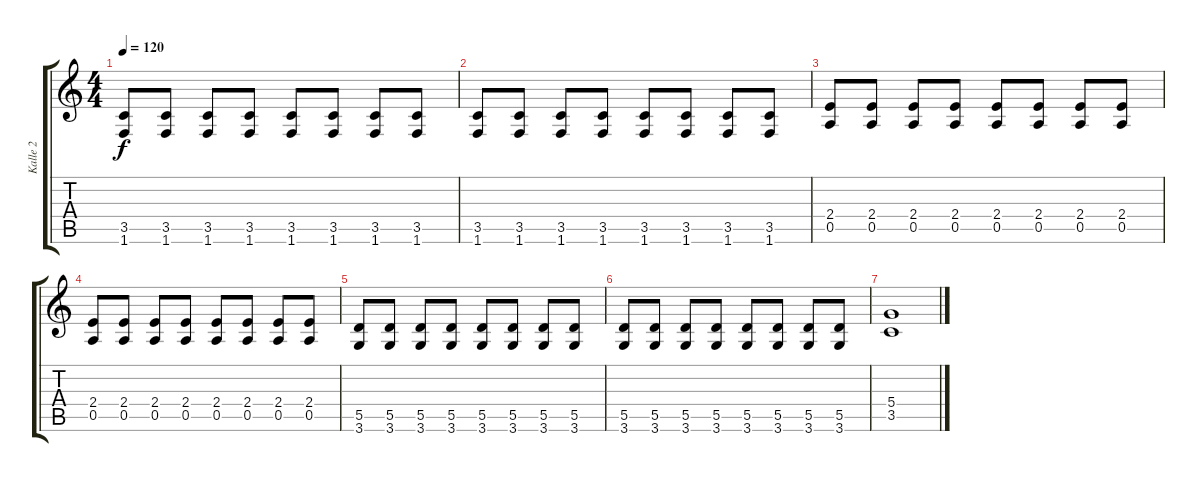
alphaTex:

\track ("Kalle 2" "Kalle 2") {instrument distortionguitar}
\staff {score tabs}
\tuning (E4 B3 G3 D3 A2 E2) {hide}
\ts (4 4)
\tempo 120
\clef g2
\ks c
(3.5 1.6).8{dy f} (3.5 1.6).8 (3.5 1.6).8 (3.5 1.6).8 (3.5 1.6).8 (3.5 1.6).8 (3.5 1.6).8 (3.5 1.6).8 |
(3.5 1.6).8 (3.5 1.6).8 (3.5 1.6).8 (3.5 1.6).8 (3.5 1.6).8 (3.5 1.6).8 (3.5 1.6).8 (3.5 1.6).8 |
(2.4 0.5).8 (2.4 0.5).8 (2.4 0.5).8 (2.4 0.5).8 (2.4 0.5).8 (2.4 0.5).8 (2.4 0.5).8 (2.4 0.5).8 |
(2.4 0.5).8 (2.4 0.5).8 (2.4 0.5).8 (2.4 0.5).8 (2.4 0.5).8 (2.4 0.5).8 (2.4 0.5).8 (2.4 0.5).8 |
(5.5 3.6).8 (5.5 3.6).8 (5.5 3.6).8 (5.5 3.6).8 (5.5 3.6).8 (5.5 3.6).8 (5.5 3.6).8 (5.5 3.6).8 |
(5.5 3.6).8 (5.5 3.6).8 (5.5 3.6).8 (5.5 3.6).8 (5.5 3.6).8 (5.5 3.6).8 (5.5 3.6).8 (5.5 3.6).8 |
(5.4 3.5).1
